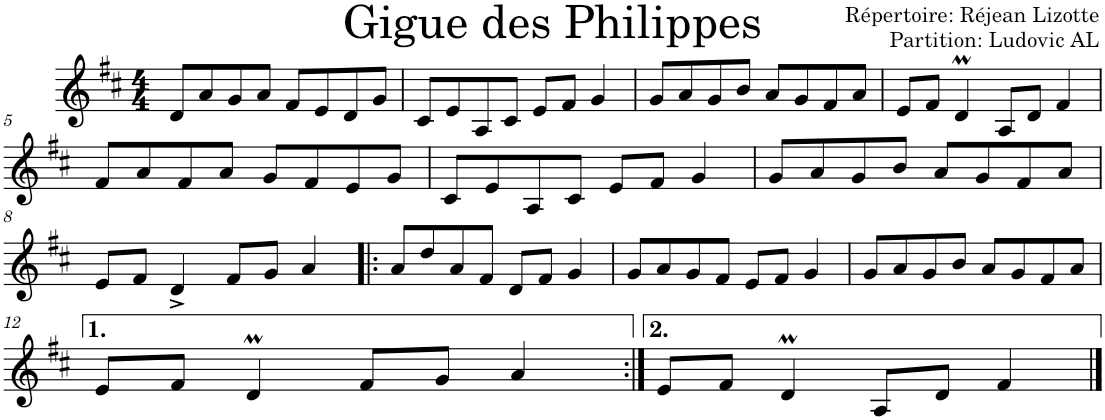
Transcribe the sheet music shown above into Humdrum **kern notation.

**kern
*part1
*staff1
*I"Violon
*I'Vln.
*clefG2
*k[f#c#]
*M4/4
=1
8d/L
8a/
8g/
8a/J
8f#/L
8e/
8d/
8g/J
=2
8c#/L
8e/
8A/
8c#/J
8e/L
8f#/J
4g/
=3
8g/L
8a/
8g/
8b/J
8a/L
8g/
8f#/
8a/J
=4
8e/L
8f#/J
4dM/
8A/L
8d/J
4f#/
!!LO:LB:g=z
=5
8f#/L
8a/
8f#/
8a/J
8g/L
8f#/
8e/
8g/J
=6
8c#/L
8e/
8A/
8c#/J
8e/L
8f#/J
4g/
=7
8g/L
8a/
8g/
8b/J
8a/L
8g/
8f#/
8a/J
!!LO:LB:g=z
=8
8e/L
8f#/J
4d^/
8f#/L
8g/J
4a/
=9!|:
8a/L
8dd/
8a/
8f#/J
8d/L
8f#/J
4g/
=10
8g/L
8a/
8g/
8f#/J
8e/L
8f#/J
4g/
=11
8g/L
8a/
8g/
8b/J
8a/L
8g/
8f#/
8a/J
!!LO:LB:g=z
=12
8e/L
8f#/J
4dM/
8f#/L
8g/J
4a/
=13:|!
8e/L
8f#/J
4dM/
8A/L
8d/J
4f#/
==
*-
